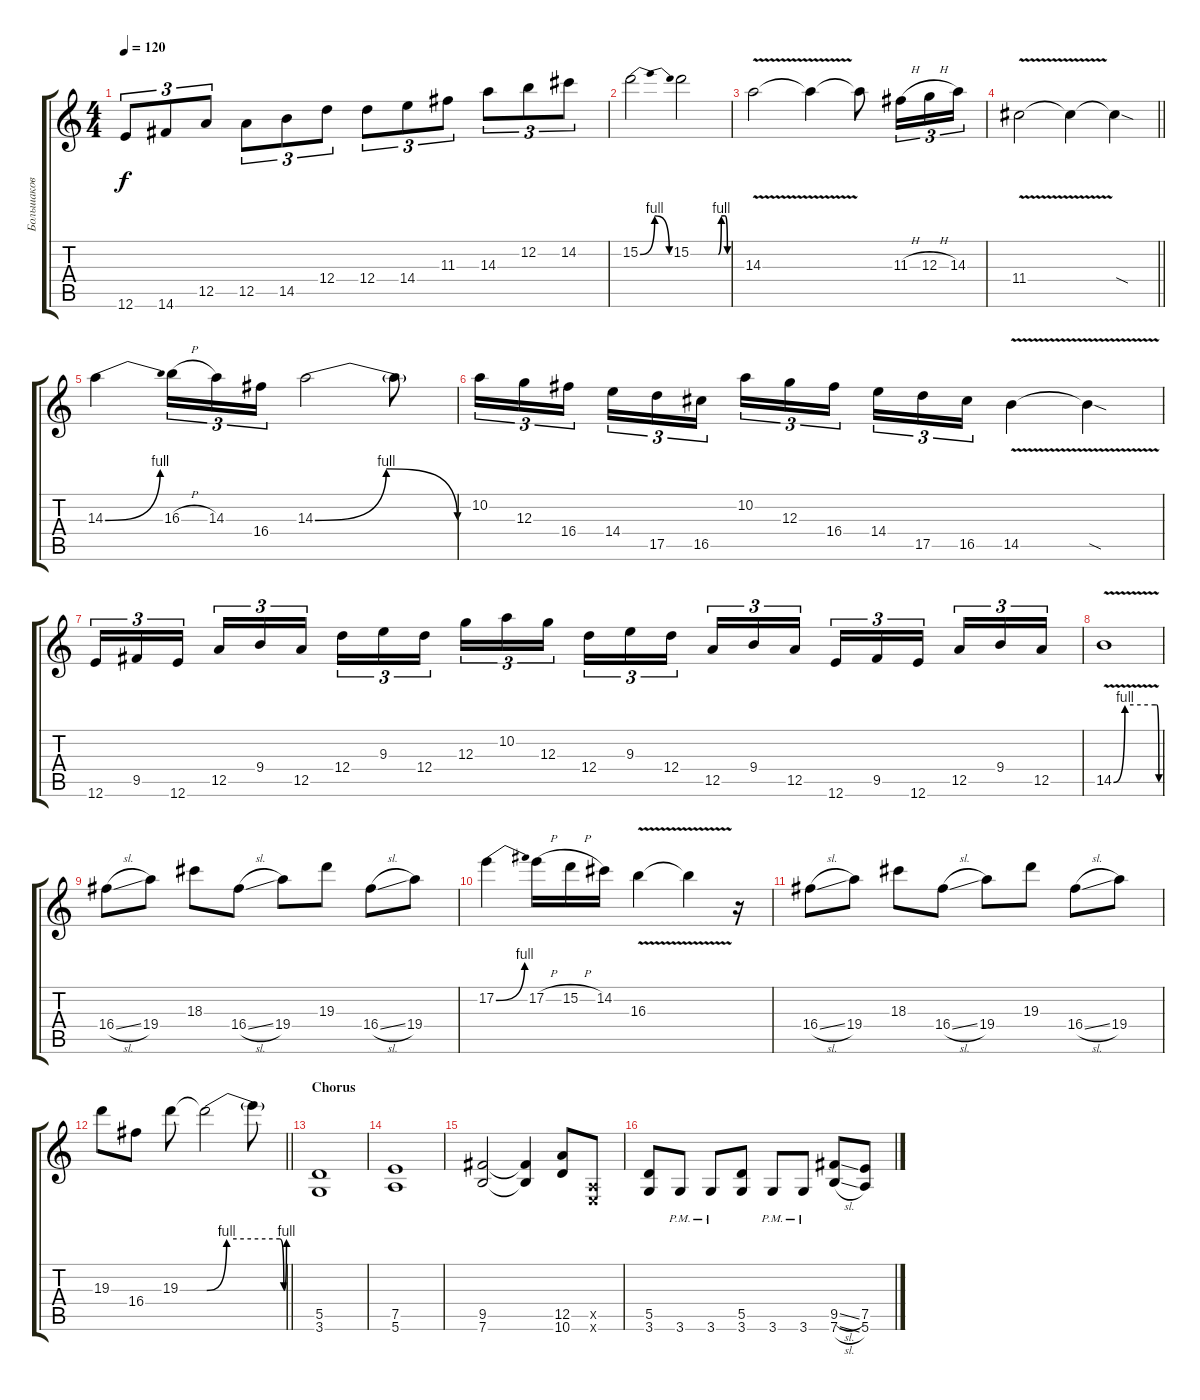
\track ("Большаков Михаил ( Соло гитара )" "Большаков ") {instrument overdrivenguitar}
\staff {score tabs}
\tuning (E4 B3 G3 D3 A2 E2) {hide}
\ts (4 4)
\tempo 120
\clef g2
\ks c
12.6.8{tu (3 2) dy f} 14.6.8{tu (3 2)} 12.5.8{tu (3 2)} 12.5.8{tu (3 2)} 14.5.8{tu (3 2)} 12.4.8{tu (3 2)} 12.4.8{tu (3 2)} 14.4.8{tu (3 2)} 11.3.8{tu (3 2)} 14.3.8{tu (3 2)} 12.2.8{tu (3 2)} 14.2.8{tu (3 2)} |
15.2{be (bendrelease 0 0 15 4 46 4 60 0)}.2 15.2{be (custom 0 0 15 0 45 0 50 4 56 4 60 0)}.2 |
14.3{v}.2 14.3{t}.4 14.3{t}.8 11.3{h}.16{tu (3 2)} 12.3{h}.16{tu (3 2)} 14.3.16{tu (3 2)} |
\barLineRight lightlight
11.4{v}.2 11.4{t}.4 11.4{sod t}.4 |
14.3{be (bend 0 0 60 4)}.4 16.3{h}.16{tu (3 2)} 14.3.16{tu (3 2)} 16.4.16{tu (3 2)} 14.3{be (bendrelease 0 0 15 4 50 4 60 0)}.2 14.3{t}.8 |
10.2.16{tu (3 2)} 12.3.16{tu (3 2)} 16.4.16{tu (3 2)} 14.4.16{tu (3 2)} 17.5.16{tu (3 2)} 16.5.16{tu (3 2)} 10.2.16{tu (3 2)} 12.3.16{tu (3 2)} 16.4.16{tu (3 2)} 14.4.16{tu (3 2)} 17.5.16{tu (3 2)} 16.5.16{tu (3 2)} 14.5{v}.4 14.5{sod t}.4 |
12.6.16{tu (3 2)} 9.5.16{tu (3 2)} 12.6.16{tu (3 2)} 12.5.16{tu (3 2)} 9.4.16{tu (3 2)} 12.5.16{tu (3 2)} 12.4.16{tu (3 2)} 9.3.16{tu (3 2)} 12.4.16{tu (3 2)} 12.3.16{tu (3 2)} 10.2.16{tu (3 2)} 12.3.16{tu (3 2)} 12.4.16{tu (3 2)} 9.3.16{tu (3 2)} 12.4.16{tu (3 2)} 12.5.16{tu (3 2)} 9.4.16{tu (3 2)} 12.5.16{tu (3 2)} 12.6.16{tu (3 2)} 9.5.16{tu (3 2)} 12.6.16{tu (3 2)} 12.5.16{tu (3 2)} 9.4.16{tu (3 2)} 12.5.16{tu (3 2)} |
14.5{be (custom 0 0 15 4 55 4 57 4 60 0) v}.1 |
16.4{sl}.8 19.4.8 18.3.8 16.4{sl}.8 19.4.8 19.3.8 16.4{sl}.8 19.4.8 |
17.2{be (bend 0 0 60 4)}.4 17.2{h}.16 15.2{h}.16 14.2.16 16.3{v}.4 16.3{t}.4 r.16 |
16.4{sl}.8 19.4.8 18.3.8 16.4{sl}.8 19.4.8 19.3.8 16.4{sl}.8 19.4.8 |
\barLineRight lightlight
19.3.8 16.4.8 19.3.8 19.3{be (custom 0 0 15 4 55 4 58 0 60 4) t}.2 19.3{t}.8 |
\section ("" "Chorus")
(5.5 3.6).1 |
(7.5 5.6).1 |
(9.5 7.6).2 (9.5{t} 7.6{t}).4 (12.5 10.6).8 (0.5{x} 0.6{x}).8 |
(5.5 3.6).8 3.6{pm}.8 3.6{pm}.8 (5.5 3.6).8 3.6{pm}.8 3.6{pm}.8 (9.5{sl} 7.6{sl}).8 (7.5{sl} 5.6{sl}).8
